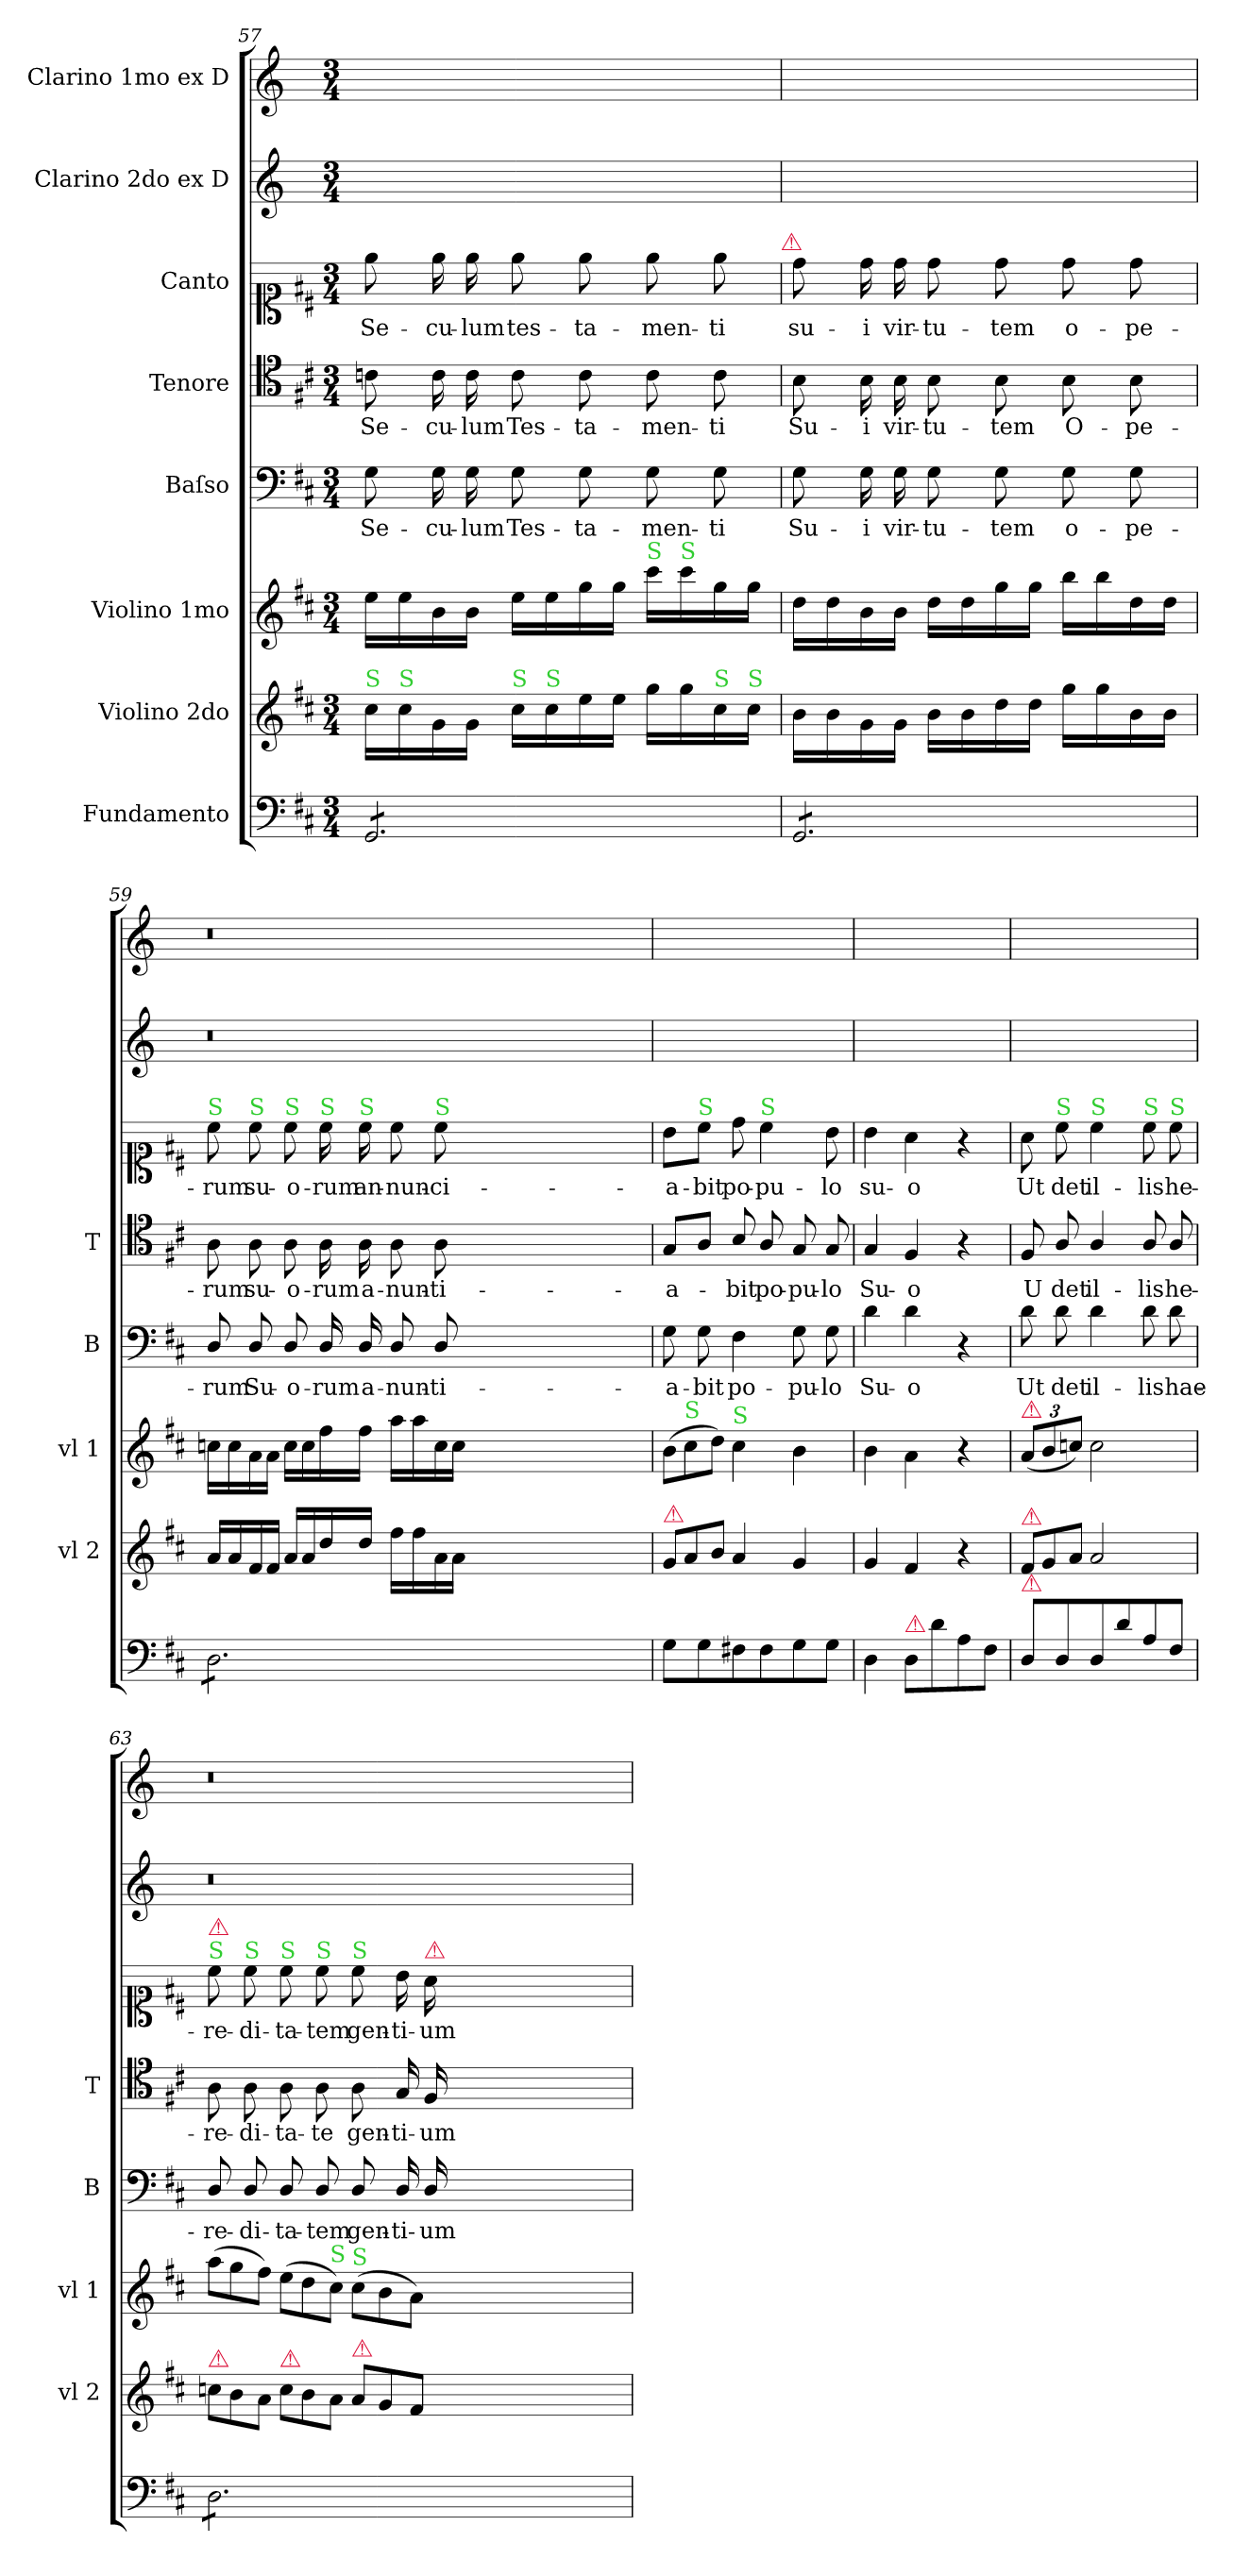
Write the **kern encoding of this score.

**kern	**kern	**kern	**kern	**text	**kern	**text	**kern	**text	**kern	**kern
*part8	*part7	*part6	*part5	*part5	*part4	*part4	*part3	*part3	*part2	*part1
*staff8	*staff7	*staff6	*staff5	*staff5	*staff4	*staff4	*staff3	*staff3	*staff2	*staff1
*I"Fundamento	*I"Violino 2do	*I"Violino 1mo	*I"Baſso	*	*I"Tenore	*	*I"Canto	*	*I"Clarino 2do ex D	*I"Clarino 1mo ex D
*	*I'vl 2	*I'vl 1	*I'B	*	*I'T	*	*	*	*	*
*clefF4	*clefG2	*clefG2	*clefF4	*	*clefC4	*	*clefC1	*	*clefG2	*clefG2
*	*	*	*	*	*	*	*	*	*ITrd-1c-2	*ITrd-1c-2
*k[f#c#]	*k[f#c#]	*k[f#c#]	*k[f#c#]	*	*k[f#c#]	*	*k[f#c#]	*	*k[f#c#]	*k[f#c#]
*D:	*D:	*D:	*D:	*	*D:	*	*D:	*	*D:	*D:
*M3/4	*M3/4	*M3/4	*M3/4	*	*M3/4	*	*M3/4	*	*M3/4	*M3/4
=57	=57	=57	=57	=57	=57	=57	=57	=57	=57	=57
!	!LO:TX:a:color=limegreen:t=S	!	!	!	!	!	!	!	!	!
*tremolo	*	*	*	*	*	*	*	*	*	*
8GG/L	16cc#\LL	16ee\LL	8G\	Se-	8cn\	Se-	8ee\	Se-	2.ryy	2.ryy
!	!LO:TX:a:color=limegreen:t=S	!	!	!	!	!	!	!	!	!
.	16cc#\	16ee\	.	.	.	.	.	.	.	.
8GG/	16g\	16b\	16G\	-cu-	16c\	-cu-	16ee\	-cu-	.	.
.	16g\JJ	16b\JJ	16G\	-lum	16c\	-lum	16ee\	-lum	.	.
!	!LO:TX:a:color=limegreen:t=S	!	!	!	!	!	!	!	!	!
8GG/	16cc#\LL	16ee\LL	8G\	Tes-	8c\	Tes-	8ee\	tes-	.	.
!	!LO:TX:a:color=limegreen:t=S	!	!	!	!	!	!	!	!	!
.	16cc#\	16ee\	.	.	.	.	.	.	.	.
8GG/	16ee\	16gg\	8G\	-ta-	8c\	-ta-	8ee\	-ta-	.	.
.	16ee\JJ	16gg\JJ	.	.	.	.	.	.	.	.
!	!	!LO:TX:a:color=limegreen:t=S	!	!	!	!	!	!	!	!
8GG/	16gg\LL	16ccc#\LL	8G\	-men-	8c\	-men-	8ee\	-men-	.	.
!	!	!LO:TX:a:color=limegreen:t=S	!	!	!	!	!	!	!	!
.	16gg\	16ccc#\	.	.	.	.	.	.	.	.
!	!LO:TX:a:color=limegreen:t=S	!	!	!	!	!	!	!	!	!
8GG/J	16cc#\	16gg\	8G\	-ti	8c\	-ti	8ee\	-ti	.	.
!	!LO:TX:a:color=limegreen:t=S	!	!	!	!	!	!	!	!	!
.	16cc#\JJ	16gg\JJ	.	.	.	.	.	.	.	.
!	!	!	!	!	!	!	!LO:TX:a:color=crimson:t=⚠	!	!	!
=58	=58	=58	=58	=58	=58	=58	=58	=58	=58	=58
8GG/L	16b\LL	16dd\LL	8G\	Su-	8B\	Su-	8dd\	su-	2.ryy	2.ryy
.	16b\	16dd\	.	.	.	.	.	.	.	.
8GG/	16g\	16b\	16G\	-i	16B\	-i	16dd\	-i	.	.
.	16g\JJ	16b\JJ	16G\	vir-	16B\	vir-	16dd\	vir-	.	.
8GG/	16b\LL	16dd\LL	8G\	-tu-	8B\	-tu-	8dd\	-tu-	.	.
.	16b\	16dd\	.	.	.	.	.	.	.	.
8GG/	16dd\	16gg\	8G\	-tem	8B\	-tem	8dd\	-tem	.	.
.	16dd\JJ	16gg\JJ	.	.	.	.	.	.	.	.
8GG/	16gg\LL	16bb\LL	8G\	o-	8B\	O-	8dd\	o-	.	.
.	16gg\	16bb\	.	.	.	.	.	.	.	.
8GG/J	16b\	16dd\	8G\	-pe-	8B\	-pe-	8dd\	-pe-	.	.
.	16b\JJ	16dd\JJ	.	.	.	.	.	.	.	.
=59	=59	=59	=59	=59	=59	=59	=59	=59	=59	=59
!	!	!	!	!	!	!	!LO:TX:a:color=limegreen:t=S	!	!	!
8D\L	16a/LL	16ccn\LL	8D/	-rum	8A\	-rum	8cc#\	-rum	0.r	0.r
.	16a/	16cc\	.	.	.	.	.	.	.	.
!	!	!	!	!	!	!	!LO:TX:a:color=limegreen:t=S	!	!	!
8D\	16f#/	16a\	8D/	Su-	8A\	su-	8cc#\	su-	.	.
.	16f#/JJ	16a\JJ	.	.	.	.	.	.	.	.
!	!	!	!	!	!	!	!LO:TX:a:color=limegreen:t=S	!	!	!
8D\	16a/LL	16cc\LL	8D/	-o-	8A\	-o-	8cc#\	-o-	.	.
.	16a/	16cc\	.	.	.	.	.	.	.	.
!	!	!	!	!	!	!	!LO:TX:a:color=limegreen:t=S	!	!	!
8D\	16dd/	16ff#\	16D/	-rum	16A\	-rum	16cc#\	-rum	.	.
!	!	!	!	!	!	!	!LO:TX:a:color=limegreen:t=S	!	!	!
.	16dd/JJ	16ff#\JJ	16D/	a-	16A\	a-	16cc#\	an-	.	.
8D\	16ff#\LL	16aa\LL	8D/	-nun-	8A\	-nun-	8cc#\	-nun-	.	.
.	16ff#\	16aa\	.	.	.	.	.	.	.	.
!	!	!	!	!	!	!	!LO:TX:a:color=limegreen:t=S	!	!	!
8D\J	16a\	16cc\	8D/	-ti-	8A\	-ti-	8cc#\	-ci-	.	.
*Xtremolo	*	*	*	*	*	*	*	*	*	*
.	16a\JJ	16cc\JJ	.	.	.	.	.	.	.	.
0ryy	0ryy	0ryy	0ryy	.	0ryy	.	0ryy	.	.	.
4ryy	4ryy	4ryy	4ryy	.	4ryy	.	4ryy	.	.	.
=60	=60	=60	=60	=60	=60	=60	=60	=60	=60	=60
*	*Xtuplet	*Xtuplet	*	*	*	*	*	*	*	*
!	!LO:TX:a:color=crimson:t=⚠	!	!	!	!	!	!	!	!	!
8G\L	12g/L	(12b\L	8G\	-a-	8G/L	-a-	8b\L	-a-	2.ryy	2.ryy
!	!	!LO:TX:a:color=limegreen:t=S	!	!	!	!	!	!	!	!
.	12a/	12cc#\	.	.	.	.	.	.	.	.
!	!	!	!	!	!	!	!LO:TX:a:color=limegreen:t=S	!	!	!
8G\	.	.	8G\	-bit	8A/J	.	8cc#\J	bit	.	.
.	12b/J	12dd\J)	.	.	.	.	.	.	.	.
!	!	!LO:TX:a:color=limegreen:t=S	!	!	!	!	!	!	!	!
8F#X\	4a/	4cc#\	4F#\	po-	8B/	-bit	8dd\	po-	.	.
!	!	!	!	!	!	!	!LO:TX:a:color=limegreen:t=S	!	!	!
8F#\	.	.	.	.	8A/	po-	4cc#\	-pu-	.	.
8G\	4g/	4b\	8G\	-pu-	8G/	-pu-	.	.	.	.
8G\J	.	.	8G\	-lo	8G/	-lo	8b\	-lo	.	.
=61	=61	=61	=61	=61	=61	=61	=61	=61	=61	=61
4D\	4g/	4b\	4d\	Su-	4G/	Su-	4b\	su-	2.ryy	2.ryy
!LO:TX:a:color=crimson:t=⚠	!	!	!	!	!	!	!	!	!	!
8D/L	4f#/	4a\	4d\	-o	4F#/	-o	4a\	-o	.	.
8d\	.	.	.	.	.	.	.	.	.	.
8A\	4r	4r	4r	.	4r	.	4r	.	.	.
8F#\J	.	.	.	.	.	.	.	.	.	.
=62	=62	=62	=62	=62	=62	=62	=62	=62	=62	=62
*	*	*tuplet	*	*	*	*	*	*	*	*
!	!	!LO:TX:a:color=crimson:t=⚠	!	!	!	!	!	!	!	!
!	!LO:TX:a:color=crimson:t=⚠	!	!	!	!	!	!	!	!	!
!LO:TX:a:color=crimson:t=⚠	!	!	!	!	!	!	!	!	!	!
8D/L	12f#/L	(12a\L	8d\	Ut	8F#/	U	8a\	Ut	2.ryy	2.ryy
.	12g/	12b	.	.	.	.	.	.	.	.
!	!	!	!	!	!	!	!LO:TX:a:color=limegreen:t=S	!	!	!
8D/	.	.	8d\	det	8A/	det	8cc#\	det	.	.
.	12a/J	12ccn/J)	.	.	.	.	.	.	.	.
!	!	!	!	!	!	!	!LO:TX:a:color=limegreen:t=S	!	!	!
8D/	2a/	2cc\	4d\	il-	4A/	il-	4cc#\	il-	.	.
8d\	.	.	.	.	.	.	.	.	.	.
!	!	!	!	!	!	!	!LO:TX:a:color=limegreen:t=S	!	!	!
8A\	.	.	8d\	-lis	8A/	-lis	8cc#\	-lis	.	.
!	!	!	!	!	!	!	!LO:TX:a:color=limegreen:t=S	!	!	!
8F#\J	.	.	8d\	hae-	8A/	he-	8cc#\	he-	.	.
=63	=63	=63	=63	=63	=63	=63	=63	=63	=63	=63
*	*	*Xtuplet	*	*	*	*	*	*	*	*
!	!	!	!	!	!	!	!LO:TX:a:color=limegreen:t=S	!	!	!
!	!	!	!	!	!	!	!LO:TX:a:color=crimson:t=⚠	!	!	!
!	!LO:TX:a:color=crimson:t=⚠	!	!	!	!	!	!	!	!	!
*tremolo	*	*	*	*	*	*	*	*	*	*
8D\L	12ccn\L	(12aa\L	8D/	-re-	8A\	-re-	8cc#\	-re-	0.r	0.r
.	12b\	12gg\	.	.	.	.	.	.	.	.
!	!	!	!	!	!	!	!LO:TX:a:color=limegreen:t=S	!	!	!
8D\	.	.	8D/	-di-	8A\	-di-	8cc#\	-di-	.	.
.	12a\J	12ff#\J)	.	.	.	.	.	.	.	.
!	!	!	!	!	!	!	!LO:TX:a:color=limegreen:t=S	!	!	!
!	!LO:TX:a:color=crimson:t=⚠	!	!	!	!	!	!	!	!	!
8D\	12cc\L	(12ee\L	8D/	-ta-	8A\	-ta-	8cc#\	-ta-	.	.
.	12b\	12dd\	.	.	.	.	.	.	.	.
!	!	!	!	!	!	!	!LO:TX:a:color=limegreen:t=S	!	!	!
8D\	.	.	8D/	-tem	8A\	-te	8cc#\	-tem	.	.
!	!	!LO:TX:a:color=limegreen:t=S	!	!	!	!	!	!	!	!
.	12a\J	12cc#\J)	.	.	.	.	.	.	.	.
!	!	!	!	!	!	!	!LO:TX:a:color=limegreen:t=S	!	!	!
!	!	!LO:TX:a:color=limegreen:t=S	!	!	!	!	!	!	!	!
!	!LO:TX:a:color=crimson:t=⚠	!	!	!	!	!	!	!	!	!
8D\	12a/L	(12cc#\L	8D/	gen-	8A\	gen-	8cc#\	gen-	.	.
.	12g/	12b\	.	.	.	.	.	.	.	.
8D\J	.	.	16D/	-ti-	16G/	-ti-	16b\	-ti-	.	.
*Xtremolo	*	*	*	*	*	*	*	*	*	*
.	12f#/J	12a\J)	.	.	.	.	.	.	.	.
!	!	!	!	!	!	!	!LO:TX:a:color=crimson:t=⚠	!	!	!
.	.	.	16D/	-um	16F#/	-um	16a\	-um	.	.
0ryy	0ryy	0ryy	0ryy	.	0ryy	.	0ryy	.	.	.
4ryy	4ryy	4ryy	4ryy	.	4ryy	.	4ryy	.	.	.
=	=	=	=	=	=	=	=	=	=	=
*-	*-	*-	*-	*-	*-	*-	*-	*-	*-	*-
